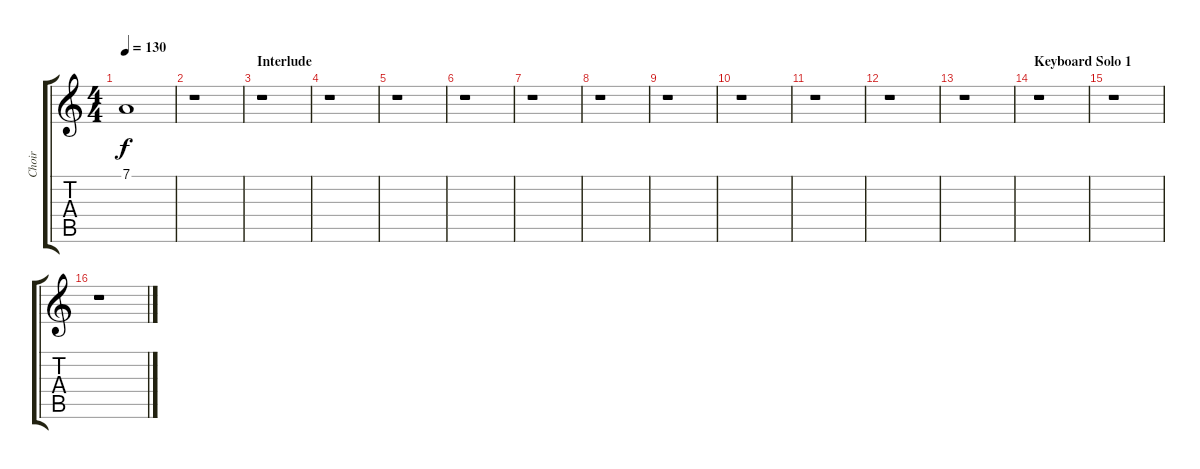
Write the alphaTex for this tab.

\track ("Choir" "Choir") {instrument choiraahs}
\staff {score tabs}
\tuning (D4 A3 F3 C3 G2 D2) {hide}
\ts (4 4)
\tempo 130
\clef g2
\ks c
7.1.1{dy f} |
r.1 |
\section ("" "Interlude")
r.1 |
r.1 |
r.1 |
r.1 |
r.1 |
r.1 |
r.1 |
r.1 |
r.1 |
r.1 |
r.1 |
\section ("" "Keyboard Solo 1")
r.1 |
r.1 |
r.1
